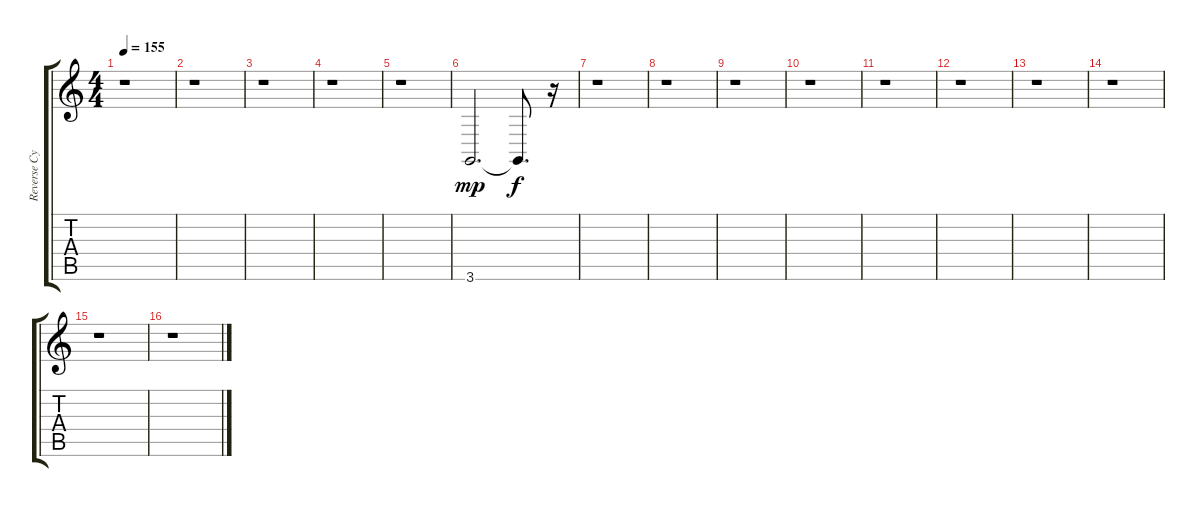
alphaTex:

\track ("Reverse Cymbal" "Reverse Cy") {instrument reversecymbal}
\staff {score tabs}
\tuning (E4 B3 G3 D3 A2 E2) {hide}
\ts (4 4)
\tempo 155
\clef g2
\ks c
r.1{dy f} |
r.1 |
r.1 |
r.1 |
r.1 |
3.6.2{d dy mp} 3.6{t}.8{d dy f} r.16 |
r.1 |
r.1 |
r.1 |
r.1 |
r.1 |
r.1 |
r.1 |
r.1 |
r.1 |
r.1
